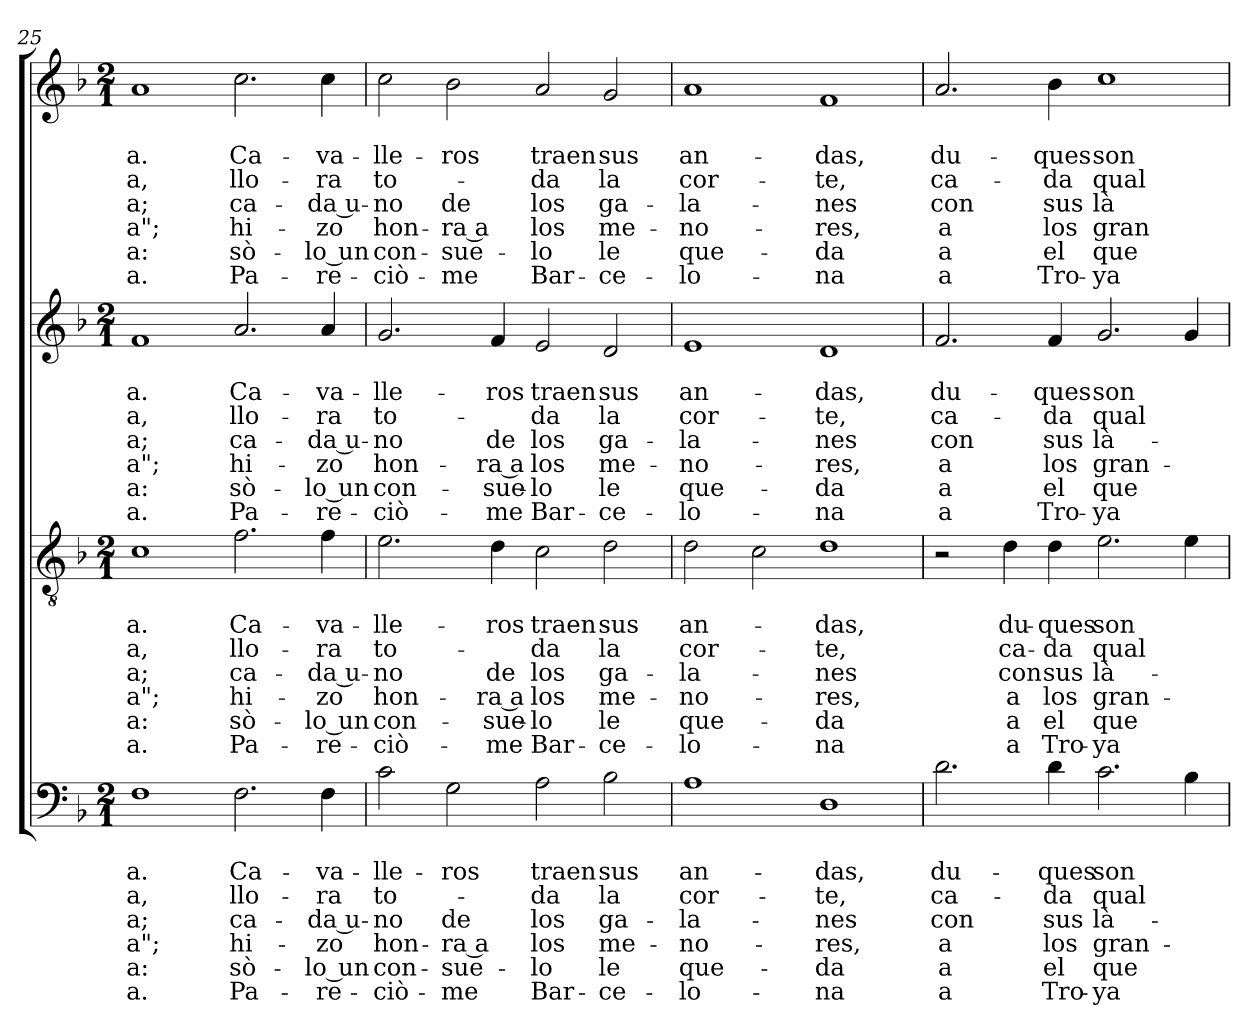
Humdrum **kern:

**kern	**text	**text	**text	**text	**text	**text	**text	**kern	**text	**text	**text	**text	**text	**text	**text	**kern	**text	**text	**text	**text	**text	**text	**text	**kern	**text	**text	**text	**text	**text	**text	**text
*part4	*part4	*part4	*part4	*part4	*part4	*part4	*part4	*part3	*part3	*part3	*part3	*part3	*part3	*part3	*part3	*part2	*part2	*part2	*part2	*part2	*part2	*part2	*part2	*part1	*part1	*part1	*part1	*part1	*part1	*part1	*part1
*staff4	*staff4	*staff4	*staff4	*staff4	*staff4	*staff4	*staff4	*staff3	*staff3	*staff3	*staff3	*staff3	*staff3	*staff3	*staff3	*staff2	*staff2	*staff2	*staff2	*staff2	*staff2	*staff2	*staff2	*staff1	*staff1	*staff1	*staff1	*staff1	*staff1	*staff1	*staff1
!!LO:PB:g=z
*clefF4	*	*	*	*	*	*	*	*clefGv2	*	*	*	*	*	*	*	*clefG2	*	*	*	*	*	*	*	*clefG2	*	*	*	*	*	*	*
*k[b-]	*	*	*	*	*	*	*	*k[b-]	*	*	*	*	*	*	*	*k[b-]	*	*	*	*	*	*	*	*k[b-]	*	*	*	*	*	*	*
*M2/1	*	*	*	*	*	*	*	*M2/1	*	*	*	*	*	*	*	*M2/1	*	*	*	*	*	*	*	*M2/1	*	*	*	*	*	*	*
=25	=25	=25	=25	=25	=25	=25	=25	=25	=25	=25	=25	=25	=25	=25	=25	=25	=25	=25	=25	=25	=25	=25	=25	=25	=25	=25	=25	=25	=25	=25	=25
!	!	!LO:LY:b	!LO:LY:b	!LO:LY:b	!LO:LY:b	!LO:LY:b	!LO:LY:b	!	!	!LO:LY:b	!LO:LY:b	!LO:LY:b	!LO:LY:b	!LO:LY:b	!LO:LY:b	!	!	!LO:LY:b	!LO:LY:b	!LO:LY:b	!LO:LY:b	!LO:LY:b	!LO:LY:b	!	!	!LO:LY:b	!LO:LY:b	!LO:LY:b	!LO:LY:b	!LO:LY:b	!LO:LY:b
1F	.	-a.	-a,	-a;	-a";	-a:	-a.	1c	.	-a.	-a,	-a;	-a";	-a:	-a.	1f	.	-a.	-a,	-a;	-a";	-a:	-a.	1a	.	-a.	-a,	-a;	-a";	-a:	-a.
!	!	!LO:LY:b	!LO:LY:b	!LO:LY:b	!LO:LY:b	!LO:LY:b	!LO:LY:b	!	!	!LO:LY:b	!LO:LY:b	!LO:LY:b	!LO:LY:b	!LO:LY:b	!LO:LY:b	!	!	!LO:LY:b	!LO:LY:b	!LO:LY:b	!LO:LY:b	!LO:LY:b	!LO:LY:b	!	!	!LO:LY:b	!LO:LY:b	!LO:LY:b	!LO:LY:b	!LO:LY:b	!LO:LY:b
2.F\	.	Ca-	llo-	ca-	hi-	sò-	Pa-	2.f\	.	Ca-	llo-	ca-	hi-	sò-	Pa-	2.a/	.	Ca-	llo-	ca-	hi-	sò-	Pa-	2.cc\	.	Ca-	llo-	ca-	hi-	sò-	Pa-
!	!	!LO:LY:b	!LO:LY:b	!LO:LY:b	!LO:LY:b	!LO:LY:b	!LO:LY:b	!	!	!LO:LY:b	!LO:LY:b	!LO:LY:b	!LO:LY:b	!LO:LY:b	!LO:LY:b	!	!	!LO:LY:b	!LO:LY:b	!LO:LY:b	!LO:LY:b	!LO:LY:b	!LO:LY:b	!	!	!LO:LY:b	!LO:LY:b	!LO:LY:b	!LO:LY:b	!LO:LY:b	!LO:LY:b
4F\	.	-va-	-ra	da u-	-zo	lo un	-re-	4f\	.	-va-	-ra	da u-	-zo	lo un	-re-	4a/	.	-va-	-ra	da u-	-zo	lo un	-re-	4cc\	.	-va-	-ra	da u-	-zo	lo un	-re-
=26	=26	=26	=26	=26	=26	=26	=26	=26	=26	=26	=26	=26	=26	=26	=26	=26	=26	=26	=26	=26	=26	=26	=26	=26	=26	=26	=26	=26	=26	=26	=26
!	!	!LO:LY:b	!LO:LY:b	!LO:LY:b	!LO:LY:b	!LO:LY:b	!LO:LY:b	!	!	!LO:LY:b	!LO:LY:b	!LO:LY:b	!LO:LY:b	!LO:LY:b	!LO:LY:b	!	!	!LO:LY:b	!LO:LY:b	!LO:LY:b	!LO:LY:b	!LO:LY:b	!LO:LY:b	!	!	!LO:LY:b	!LO:LY:b	!LO:LY:b	!LO:LY:b	!LO:LY:b	!LO:LY:b
2c\	.	-lle-	to-	-no	hon-	con-	-ciò-	2.e\	.	-lle-	to-	-no	hon-	con-	-ciò-	2.g/	.	-lle-	to-	-no	hon-	con-	-ciò-	2cc\	.	-lle-	to-	-no	hon-	con-	-ciò-
!	!	!LO:LY:b	!	!LO:LY:b	!LO:LY:b	!LO:LY:b	!LO:LY:b	!	!	!	!	!	!	!	!	!	!	!	!	!	!	!	!	!	!	!LO:LY:b	!	!LO:LY:b	!LO:LY:b	!LO:LY:b	!LO:LY:b
2G\	.	-ros	.	de	ra a	-sue-	-me	.	.	.	.	.	.	.	.	.	.	.	.	.	.	.	.	2b-\	.	-ros	.	de	ra a	-sue-	-me
!	!	!	!	!	!	!	!	!	!	!LO:LY:b	!	!LO:LY:b	!LO:LY:b	!LO:LY:b	!LO:LY:b	!	!	!LO:LY:b	!	!LO:LY:b	!LO:LY:b	!LO:LY:b	!LO:LY:b	!	!	!	!	!	!	!	!
.	.	.	.	.	.	.	.	4d\	.	-ros	.	de	ra a	-sue-	-me	4f/	.	-ros	.	de	ra a	-sue-	-me	.	.	.	.	.	.	.	.
!	!	!LO:LY:b	!LO:LY:b	!LO:LY:b	!LO:LY:b	!LO:LY:b	!LO:LY:b	!	!	!LO:LY:b	!LO:LY:b	!LO:LY:b	!LO:LY:b	!LO:LY:b	!LO:LY:b	!	!	!LO:LY:b	!LO:LY:b	!LO:LY:b	!LO:LY:b	!LO:LY:b	!LO:LY:b	!	!	!LO:LY:b	!LO:LY:b	!LO:LY:b	!LO:LY:b	!LO:LY:b	!LO:LY:b
2A\	.	traen	-da	los	los	-lo	Bar-	2c\	.	traen	-da	los	los	-lo	Bar-	2e/	.	traen	-da	los	los	-lo	Bar-	2a/	.	traen	-da	los	los	-lo	Bar-
!	!	!LO:LY:b	!LO:LY:b	!LO:LY:b	!LO:LY:b	!LO:LY:b	!LO:LY:b	!	!	!LO:LY:b	!LO:LY:b	!LO:LY:b	!LO:LY:b	!LO:LY:b	!LO:LY:b	!	!	!LO:LY:b	!LO:LY:b	!LO:LY:b	!LO:LY:b	!LO:LY:b	!LO:LY:b	!	!	!LO:LY:b	!LO:LY:b	!LO:LY:b	!LO:LY:b	!LO:LY:b	!LO:LY:b
2B-\	.	sus	la	ga-	me-	le	-ce-	2d\	.	sus	la	ga-	me-	le	-ce-	2d/	.	sus	la	ga-	me-	le	-ce-	2g/	.	sus	la	ga-	me-	le	-ce-
=27	=27	=27	=27	=27	=27	=27	=27	=27	=27	=27	=27	=27	=27	=27	=27	=27	=27	=27	=27	=27	=27	=27	=27	=27	=27	=27	=27	=27	=27	=27	=27
!	!	!LO:LY:b	!LO:LY:b	!LO:LY:b	!LO:LY:b	!LO:LY:b	!LO:LY:b	!	!	!LO:LY:b	!LO:LY:b	!LO:LY:b	!LO:LY:b	!LO:LY:b	!LO:LY:b	!	!	!LO:LY:b	!LO:LY:b	!LO:LY:b	!LO:LY:b	!LO:LY:b	!LO:LY:b	!	!	!LO:LY:b	!LO:LY:b	!LO:LY:b	!LO:LY:b	!LO:LY:b	!LO:LY:b
1A	.	an-	cor-	-la-	-no-	que-	-lo-	2d\	.	an-	cor-	-la-	-no-	que-	-lo-	1e	.	an-	cor-	-la-	-no-	que-	-lo-	1a	.	an-	cor-	-la-	-no-	que-	-lo-
.	.	.	.	.	.	.	.	2c\	.	.	.	.	.	.	.	.	.	.	.	.	.	.	.	.	.	.	.	.	.	.	.
!	!	!LO:LY:b	!LO:LY:b	!LO:LY:b	!LO:LY:b	!LO:LY:b	!LO:LY:b	!	!	!LO:LY:b	!LO:LY:b	!LO:LY:b	!LO:LY:b	!LO:LY:b	!LO:LY:b	!	!	!LO:LY:b	!LO:LY:b	!LO:LY:b	!LO:LY:b	!LO:LY:b	!LO:LY:b	!	!	!LO:LY:b	!LO:LY:b	!LO:LY:b	!LO:LY:b	!LO:LY:b	!LO:LY:b
1D	.	-das,	-te,	-nes	-res,	-da	-na	1d	.	-das,	-te,	-nes	-res,	-da	-na	1d	.	-das,	-te,	-nes	-res,	-da	-na	1f	.	-das,	-te,	-nes	-res,	-da	-na
=28	=28	=28	=28	=28	=28	=28	=28	=28	=28	=28	=28	=28	=28	=28	=28	=28	=28	=28	=28	=28	=28	=28	=28	=28	=28	=28	=28	=28	=28	=28	=28
!	!	!LO:LY:b	!LO:LY:b	!LO:LY:b	!LO:LY:b	!LO:LY:b	!LO:LY:b	!	!	!	!	!	!	!	!	!	!	!LO:LY:b	!LO:LY:b	!LO:LY:b	!LO:LY:b	!LO:LY:b	!LO:LY:b	!	!	!LO:LY:b	!LO:LY:b	!LO:LY:b	!LO:LY:b	!LO:LY:b	!LO:LY:b
2.d\	.	du-	ca-	con	a	a	a	2r	.	.	.	.	.	.	.	2.f/	.	du-	ca-	con	a	a	a	2.a/	.	du-	ca-	con	a	a	a
!	!	!	!	!	!	!	!	!	!	!LO:LY:b	!LO:LY:b	!LO:LY:b	!LO:LY:b	!LO:LY:b	!LO:LY:b	!	!	!	!	!	!	!	!	!	!	!	!	!	!	!	!
.	.	.	.	.	.	.	.	4d\	.	du-	ca-	con	a	a	a	.	.	.	.	.	.	.	.	.	.	.	.	.	.	.	.
!	!	!LO:LY:b	!LO:LY:b	!LO:LY:b	!LO:LY:b	!LO:LY:b	!LO:LY:b	!	!	!LO:LY:b	!LO:LY:b	!LO:LY:b	!LO:LY:b	!LO:LY:b	!LO:LY:b	!	!	!LO:LY:b	!LO:LY:b	!LO:LY:b	!LO:LY:b	!LO:LY:b	!LO:LY:b	!	!	!LO:LY:b	!LO:LY:b	!LO:LY:b	!LO:LY:b	!LO:LY:b	!LO:LY:b
4d\	.	-ques	-da	sus	los	el	Tro-	4d\	.	-ques	-da	sus	los	el	Tro-	4f/	.	-ques	-da	sus	los	el	Tro-	4b-\	.	-ques	-da	sus	los	el	Tro-
!	!	!LO:LY:b	!LO:LY:b	!LO:LY:b	!LO:LY:b	!LO:LY:b	!LO:LY:b	!	!	!LO:LY:b	!LO:LY:b	!LO:LY:b	!LO:LY:b	!LO:LY:b	!LO:LY:b	!	!	!LO:LY:b	!LO:LY:b	!LO:LY:b	!LO:LY:b	!LO:LY:b	!LO:LY:b	!	!	!LO:LY:b	!LO:LY:b	!LO:LY:b	!LO:LY:b	!LO:LY:b	!LO:LY:b
2.c\	.	son	qual	là-	gran-	que	-ya	2.e\	.	son	qual	là-	gran-	que	-ya	2.g/	.	son	qual	là-	gran-	que	-ya	1cc	.	son	qual	là-	gran-	que	-ya
4B-\	.	.	.	.	.	.	.	4e\	.	.	.	.	.	.	.	4g/	.	.	.	.	.	.	.	.	.	.	.	.	.	.	.
=	=	=	=	=	=	=	=	=	=	=	=	=	=	=	=	=	=	=	=	=	=	=	=	=	=	=	=	=	=	=	=
*-	*-	*-	*-	*-	*-	*-	*-	*-	*-	*-	*-	*-	*-	*-	*-	*-	*-	*-	*-	*-	*-	*-	*-	*-	*-	*-	*-	*-	*-	*-	*-
